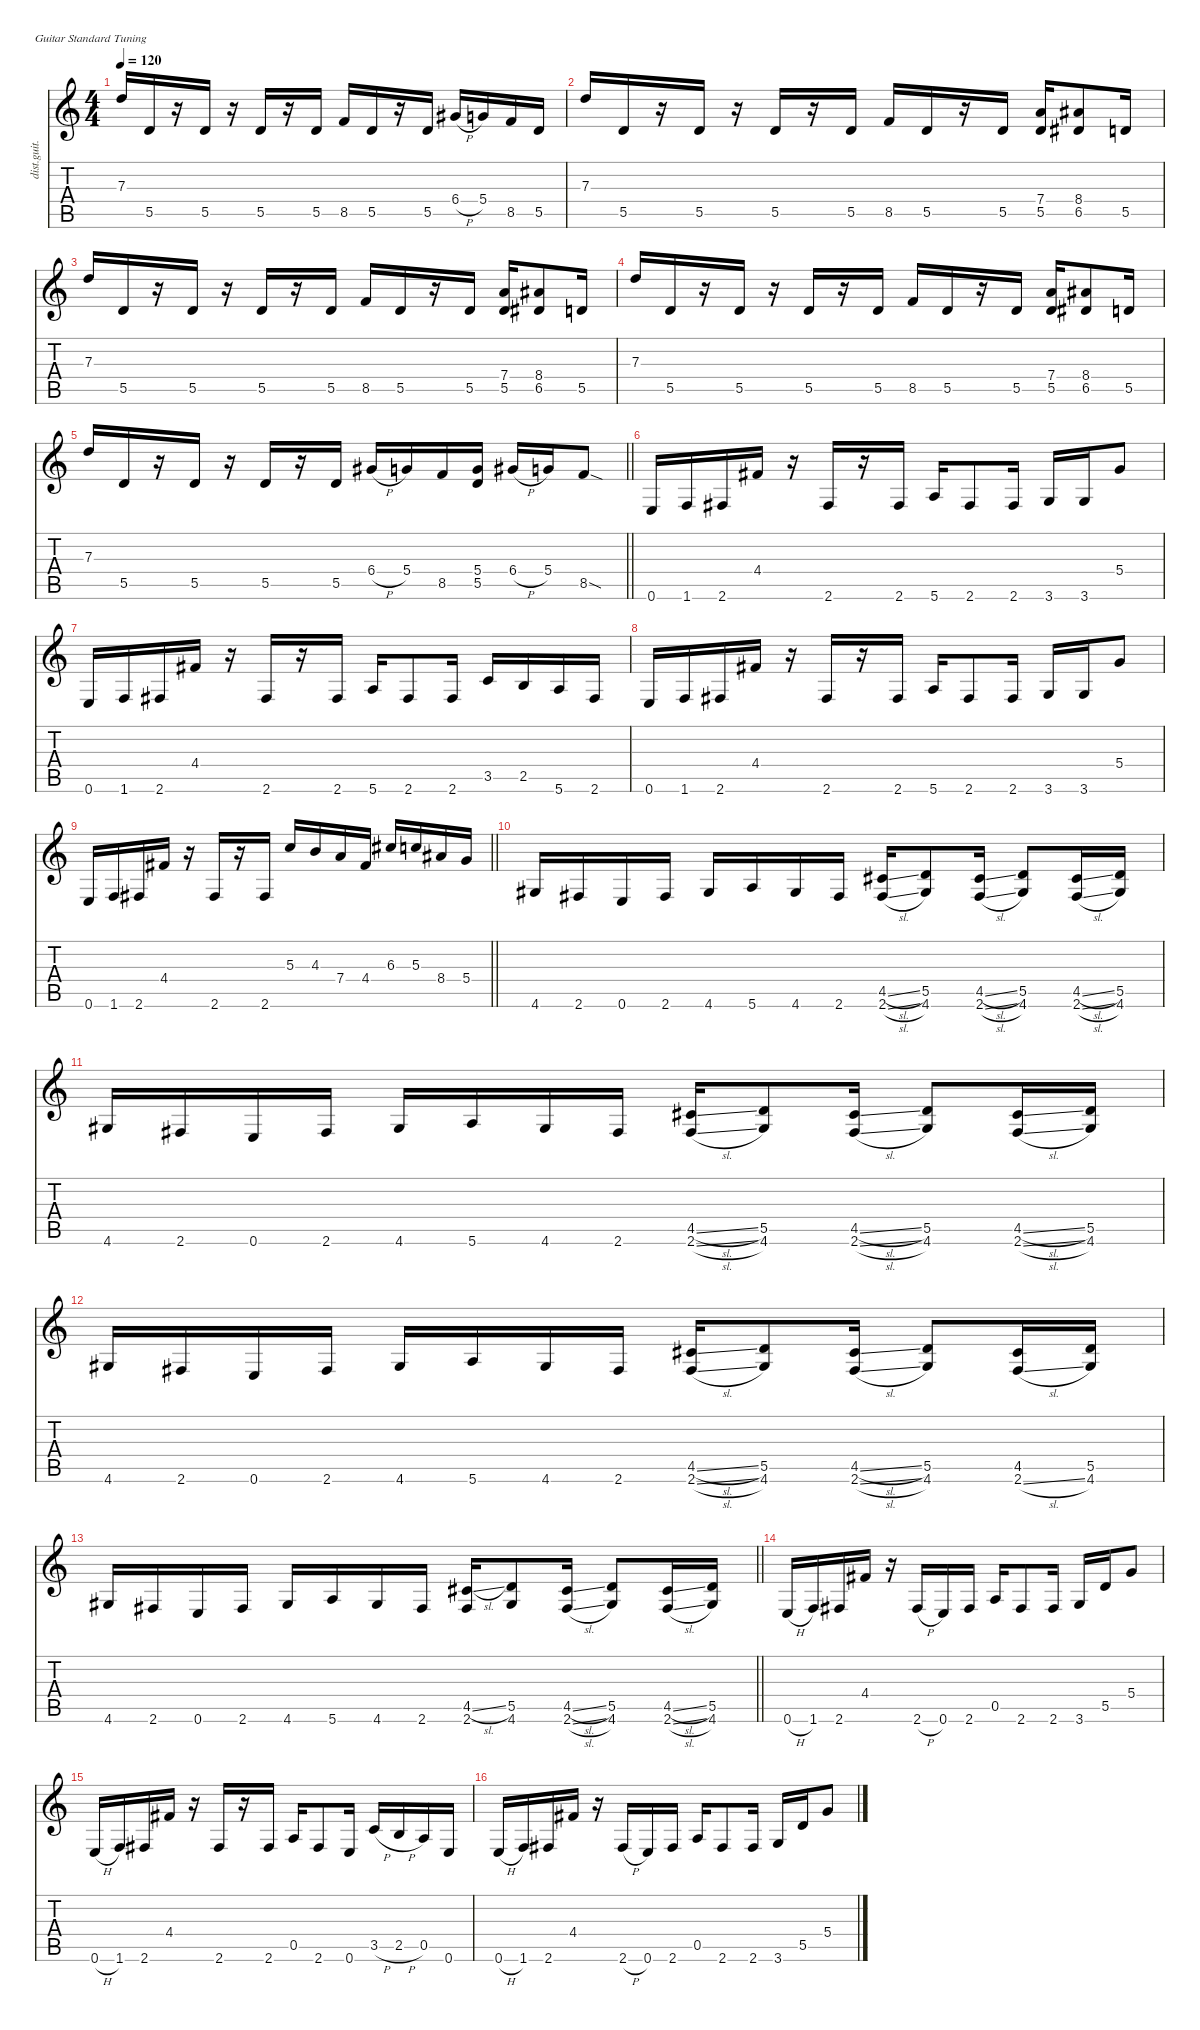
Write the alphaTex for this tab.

\defaultSystemsLayout 4
\hideDynamics
\bracketExtendMode nobrackets
\otherSystemsTrackNameOrientation horizontal
\track ("Guitar 1" "dist.guit.") {defaultSystemsLayout 4 mute instrument distortionguitar}
\staff {score tabs}
\tuning (E4 B3 G3 D3 A2 E2)
\ts (4 4)
\tempo 120
\clef g2
\ks c
7.3.16{dy f beam Up} 5.5.16{beam Up} r.16{beam Up} 5.5.16{beam Up} r.16{beam Up} 5.5.16{beam Up} r.16{beam Up} 5.5.16{beam Up} 8.5.16{beam Up} 5.5.16{beam Up} r.16{beam Up} 5.5.16{beam Up} 6.4{h acc #}.16{beam Up} 5.4.16{beam Up} 8.5.16{beam Up} 5.5.16{beam Up} |
7.3.16{beam Up} 5.5.16{beam Up} r.16{beam Up} 5.5.16{beam Up} r.16{beam Up} 5.5.16{beam Up} r.16{beam Up} 5.5.16{beam Up} 8.5.16{beam Up} 5.5.16{beam Up} r.16{beam Up} 5.5.16{beam Up} (7.4 5.5).16{beam Up} (8.4{acc #} 6.5{acc #}).8{beam Up} 5.5.16{beam Up} |
7.3.16{beam Up} 5.5.16{beam Up} r.16{beam Up} 5.5.16{beam Up} r.16{beam Up} 5.5.16{beam Up} r.16{beam Up} 5.5.16{beam Up} 8.5.16{beam Up} 5.5.16{beam Up} r.16{beam Up} 5.5.16{beam Up} (7.4 5.5).16{beam Up} (8.4{acc #} 6.5{acc #}).8{beam Up} 5.5.16{beam Up} |
7.3.16{beam Up} 5.5.16{beam Up} r.16{beam Up} 5.5.16{beam Up} r.16{beam Up} 5.5.16{beam Up} r.16{beam Up} 5.5.16{beam Up} 8.5.16{beam Up} 5.5.16{beam Up} r.16{beam Up} 5.5.16{beam Up} (7.4 5.5).16{beam Up} (8.4{acc #} 6.5{acc #}).8{beam Up} 5.5.16{beam Up} |
\barLineRight lightlight
7.3.16{beam Up} 5.5.16{beam Up} r.16{beam Up} 5.5.16{beam Up} r.16{beam Up} 5.5.16{beam Up} r.16{beam Up} 5.5.16{beam Up} 6.4{h acc #}.16{beam Up} 5.4.16{beam Up} 8.5.16{beam Up} (5.4 5.5).16{beam Up} 6.4{h acc #}.16{beam Up} 5.4.16{beam Up} 8.5{sod}.8{beam Up} |
0.6.16{beam Up} 1.6.16{beam Up} 2.6{acc #}.16{beam Up} 4.4{acc #}.16{beam Up} r.16{beam Up} 2.6{acc #}.16{beam Up} r.16{beam Up} 2.6{acc #}.16{beam Up} 5.6.16{beam Up} 2.6{acc #}.8{beam Up} 2.6{acc #}.16{beam Up} 3.6.16{beam Up} 3.6.16{beam Up} 5.4.8{beam Up} |
0.6.16{beam Up} 1.6.16{beam Up} 2.6{acc #}.16{beam Up} 4.4{acc #}.16{beam Up} r.16{beam Up} 2.6{acc #}.16{beam Up} r.16{beam Up} 2.6{acc #}.16{beam Up} 5.6.16{beam Up} 2.6{acc #}.8{beam Up} 2.6{acc #}.16{beam Up} 3.5.16{beam Up} 2.5.16{beam Up} 5.6.16{beam Up} 2.6{acc #}.16{beam Up} |
0.6.16{beam Up} 1.6.16{beam Up} 2.6{acc #}.16{beam Up} 4.4{acc #}.16{beam Up} r.16{beam Up} 2.6{acc #}.16{beam Up} r.16{beam Up} 2.6{acc #}.16{beam Up} 5.6.16{beam Up} 2.6{acc #}.8{beam Up} 2.6{acc #}.16{beam Up} 3.6.16{beam Up} 3.6.16{beam Up} 5.4.8{beam Up} |
\barLineRight lightlight
0.6.16{beam Up} 1.6.16{beam Up} 2.6{acc #}.16{beam Up} 4.4{acc #}.16{beam Up} r.16{beam Up} 2.6{acc #}.16{beam Up} r.16{beam Up} 2.6{acc #}.16{beam Up} 5.3.16{beam Up} 4.3.16{beam Up} 7.4.16{beam Up} 4.4{acc #}.16{beam Up} 6.3{acc #}.16{beam Up} 5.3.16{beam Up} 8.4{acc #}.16{beam Up} 5.4.16{beam Up} |
4.6{acc #}.16{beam Up} 2.6{acc #}.16{beam Up} 0.6.16{beam Up} 2.6{acc #}.16{beam Up} 4.6{acc #}.16{beam Up} 5.6.16{beam Up} 4.6{acc #}.16{beam Up} 2.6{acc #}.16{beam Up} (4.5{sl acc #} 2.6{sl acc #}).16{beam Up} (5.5 4.6{acc #}).8{beam Up} (4.5{sl acc #} 2.6{sl acc #}).16{beam Up} (5.5 4.6{acc #}).8{beam Up} (4.5{sl acc #} 2.6{sl acc #}).16{beam Up} (5.5 4.6{acc #}).16{beam Up} |
4.6{acc #}.16{beam Up} 2.6{acc #}.16{beam Up} 0.6.16{beam Up} 2.6{acc #}.16{beam Up} 4.6{acc #}.16{beam Up} 5.6.16{beam Up} 4.6{acc #}.16{beam Up} 2.6{acc #}.16{beam Up} (4.5{sl acc #} 2.6{sl acc #}).16{beam Up} (5.5 4.6{acc #}).8{beam Up} (4.5{sl acc #} 2.6{sl acc #}).16{beam Up} (5.5 4.6{acc #}).8{beam Up} (4.5{sl acc #} 2.6{sl acc #}).16{beam Up} (5.5 4.6{acc #}).16{beam Up} |
4.6{acc #}.16{beam Up} 2.6{acc #}.16{beam Up} 0.6.16{beam Up} 2.6{acc #}.16{beam Up} 4.6{acc #}.16{beam Up} 5.6.16{beam Up} 4.6{acc #}.16{beam Up} 2.6{acc #}.16{beam Up} (4.5{sl acc #} 2.6{sl acc #}).16{beam Up} (5.5 4.6{acc #}).8{beam Up} (4.5{sl acc #} 2.6{sl acc #}).16{beam Up} (5.5 4.6{acc #}).8{beam Up} (4.5{acc #} 2.6{sl acc #}).16{beam Up} (5.5 4.6{acc #}).16{beam Up} |
\barLineRight lightlight
4.6{acc #}.16{beam Up} 2.6{acc #}.16{beam Up} 0.6.16{beam Up} 2.6{acc #}.16{beam Up} 4.6{acc #}.16{beam Up} 5.6.16{beam Up} 4.6{acc #}.16{beam Up} 2.6{acc #}.16{beam Up} (4.5{sl acc #} 2.6{acc #}).16{beam Up} (5.5 4.6{acc #}).8{beam Up} (4.5{sl acc #} 2.6{sl acc #}).16{beam Up} (5.5 4.6{acc #}).8{beam Up} (4.5{sl acc #} 2.6{sl acc #}).16{beam Up} (5.5 4.6{acc #}).16{beam Up} |
0.6{h}.16{beam Up} 1.6.16{beam Up} 2.6{acc #}.16{beam Up} 4.4{acc #}.16{beam Up} r.16{beam Up} 2.6{h acc #}.16{beam Up} 0.6.16{beam Up} 2.6{acc #}.16{beam Up} 0.5.16{beam Up} 2.6{acc #}.8{beam Up} 2.6{acc #}.16{beam Up} 3.6.16{beam Up} 5.5.16{beam Up} 5.4.8{beam Up} |
0.6{h}.16{beam Up} 1.6.16{beam Up} 2.6{acc #}.16{beam Up} 4.4{acc #}.16{beam Up} r.16{beam Up} 2.6{acc #}.16{beam Up} r.16{beam Up} 2.6{acc #}.16{beam Up} 0.5.16{beam Up} 2.6{acc #}.8{beam Up} 0.6.16{beam Up} 3.5{h}.16{beam Up} 2.5{h}.16{beam Up} 0.5.16{beam Up} 0.6.16{beam Up} |
0.6{h}.16{beam Up} 1.6.16{beam Up} 2.6{acc #}.16{beam Up} 4.4{acc #}.16{beam Up} r.16{beam Up} 2.6{h acc #}.16{beam Up} 0.6.16{beam Up} 2.6{acc #}.16{beam Up} 0.5.16{beam Up} 2.6{acc #}.8{beam Up} 2.6{acc #}.16{beam Up} 3.6.16{beam Up} 5.5.16{beam Up} 5.4.8{beam Up}
